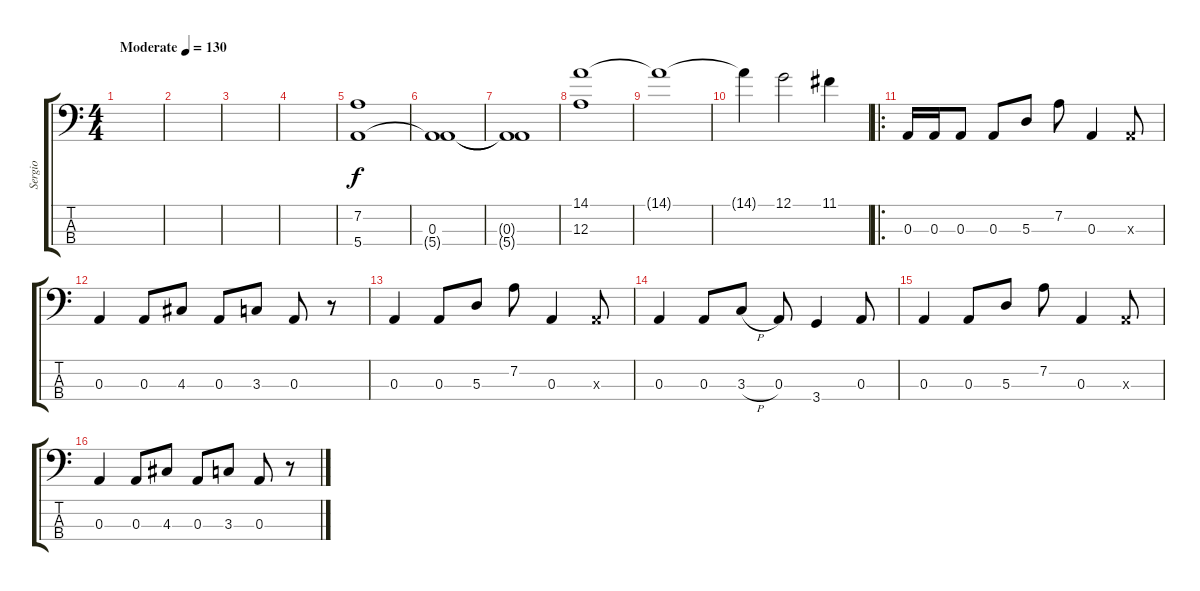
\track ("Sergio" "Sergio") {instrument electricbassfinger}
\staff {score tabs}
\tuning (G2 D2 A1 E1) {hide}
\ts (4 4)
\tempo (130 "Moderate")
\clef f4
\ks c
|
|
|
|
(7.2 5.4).1 |
(0.3 5.4{t}).1 |
(0.3{t} 5.4{t}).1 |
(14.1 12.3).1 |
14.1{t}.1 |
14.1{t}.4 12.1.2 11.1.4 |
\ro
0.3.16 0.3.16 0.3.8 0.3.8 5.3.8 7.2.8 0.3.4 0.3{x}.8 |
0.3.4 0.3.8 4.3.8 0.3.8 3.3.8 0.3.8 r.8 |
0.3.4 0.3.8 5.3.8 7.2.8 0.3.4 0.3{x}.8 |
0.3.4 0.3.8 3.3{h}.8 0.3.8 3.4.4 0.3.8 |
0.3.4 0.3.8 5.3.8 7.2.8 0.3.4 0.3{x}.8 |
0.3.4 0.3.8 4.3.8 0.3.8 3.3.8 0.3.8 r.8
